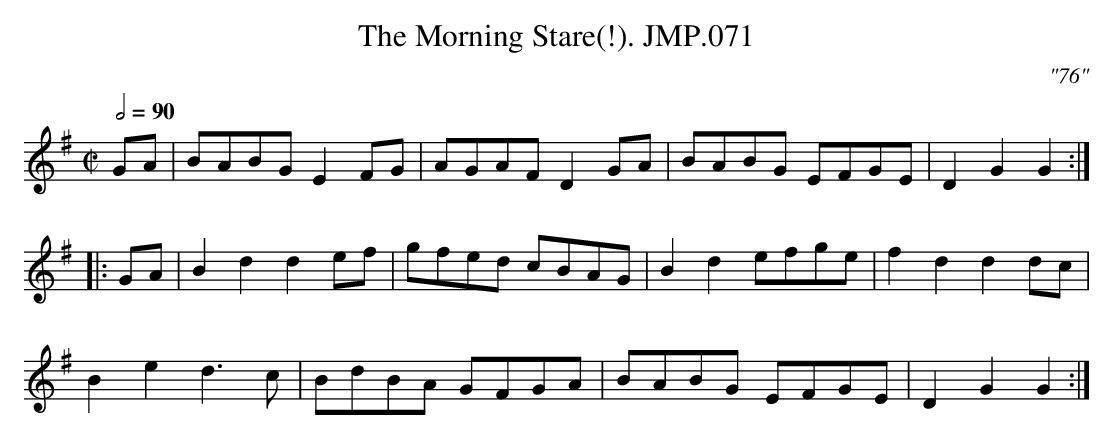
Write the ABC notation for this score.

X:1
T:Morning Stare(!). JMP.071, The
M:C|
L:1/8
Q:1/2=90
C:"76"
K:G major
GA | BABG E2 FG | AGAF D2 GA | BABG EFGE | D2 G2 G2 :|
|:GA | B2 d2 d2 ef | gfed cBAG | B2 d2 efge | f2 d2d2 dc |
B2 e2 d3 c | BdBA GFGA | BABG EFGE | D2 G2 G2 :|
